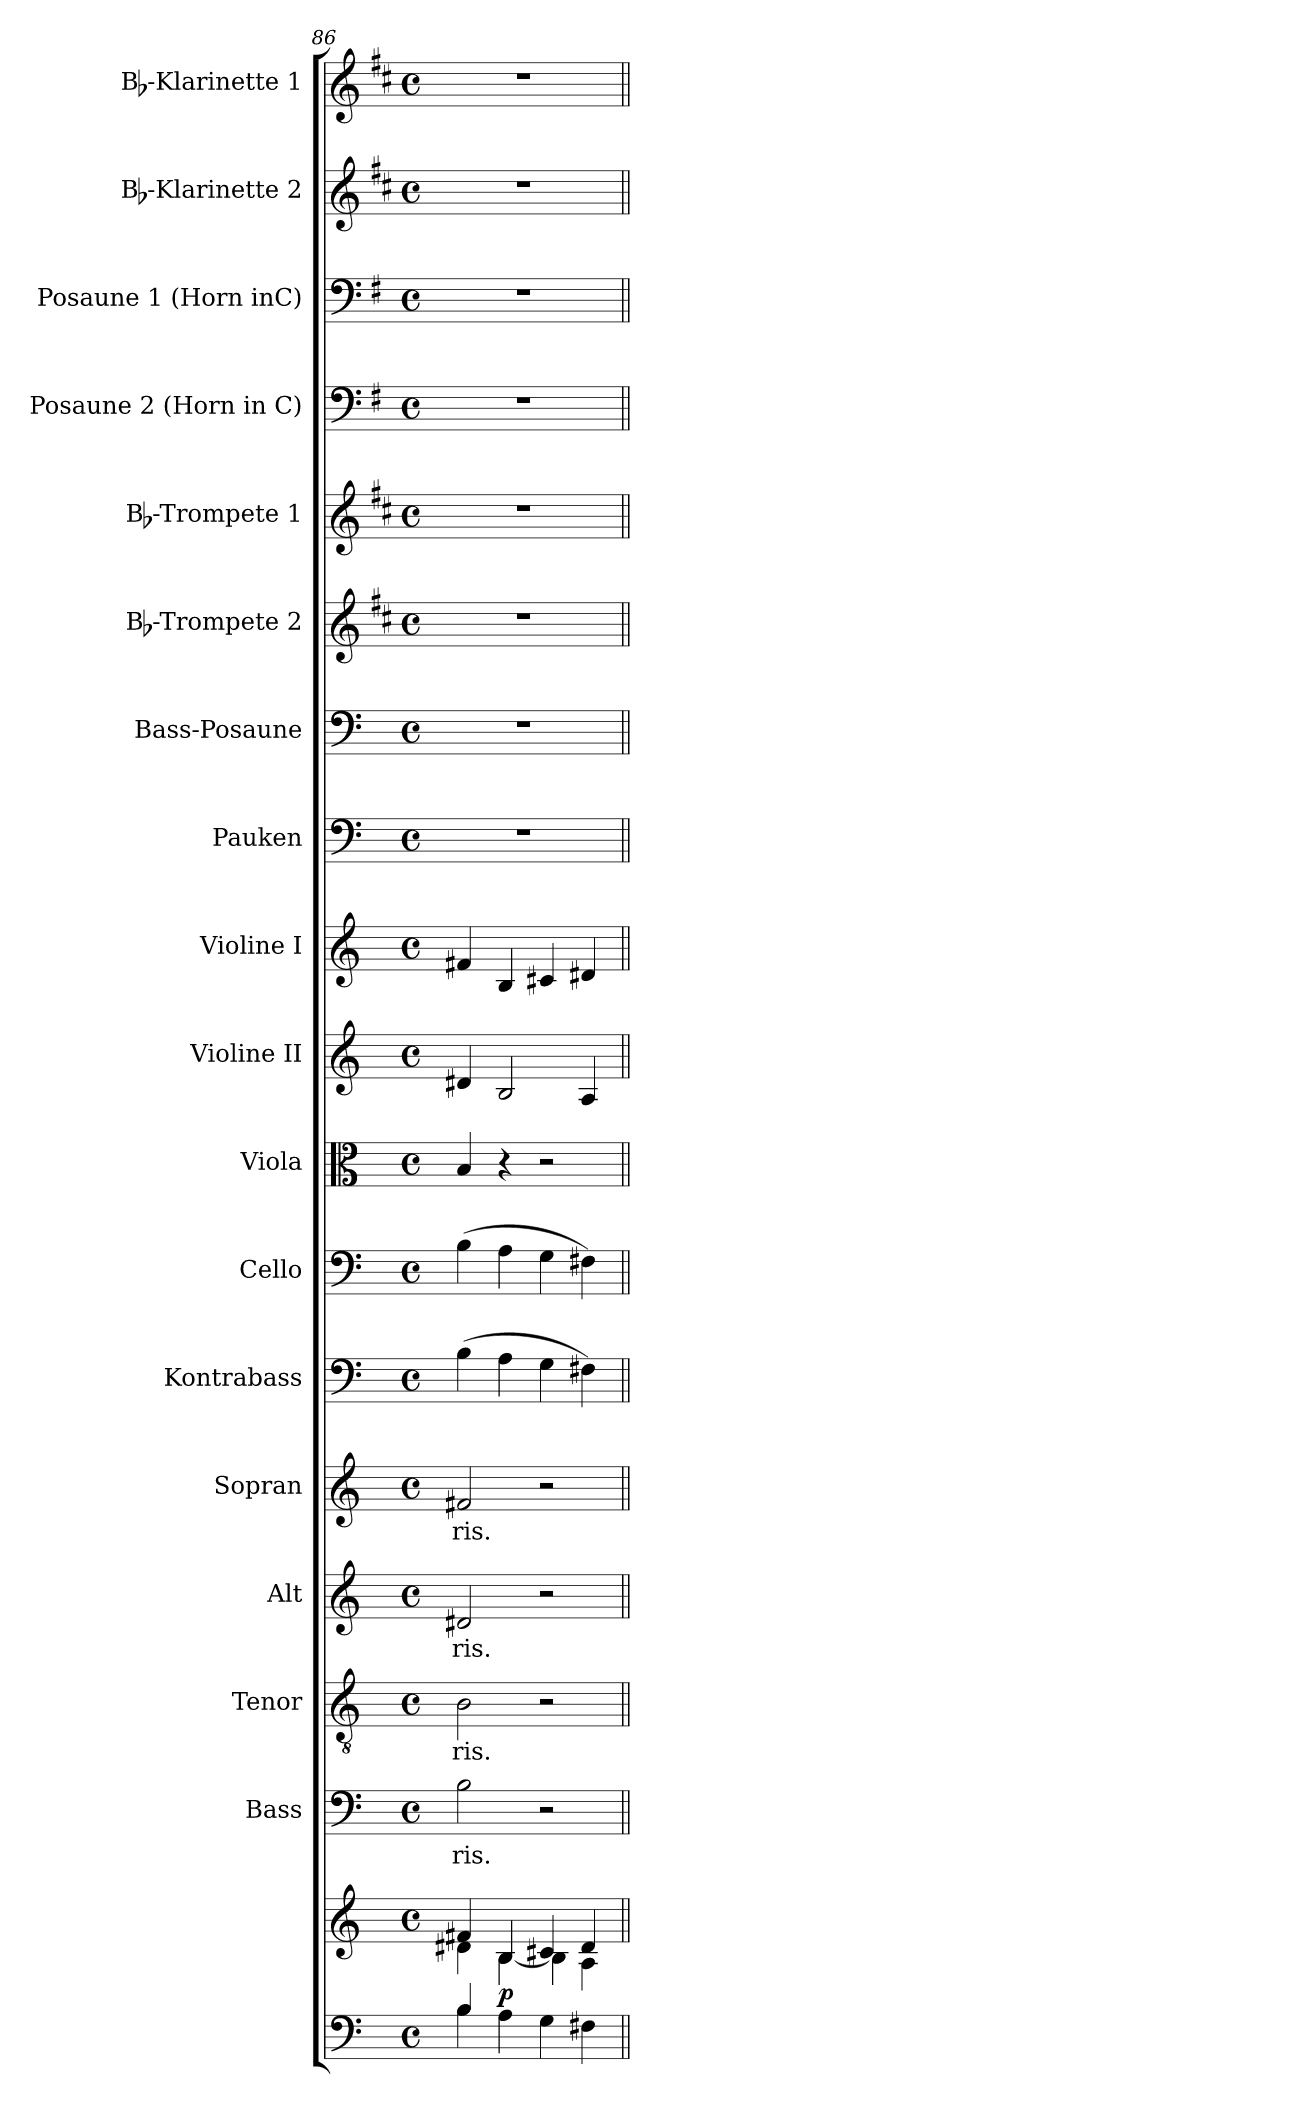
**kern	**kern	**dynam	**kern	**text	**kern	**text	**kern	**text	**kern	**text	**kern	**kern	**kern	**kern	**kern	**kern	**kern	**kern	**kern	**kern	**kern	**kern	**kern
*part18	*part18	*part18	*part17	*part17	*part16	*part16	*part15	*part15	*part14	*part14	*part13	*part12	*part11	*part10	*part9	*part8	*part7	*part6	*part5	*part4	*part3	*part2	*part1
*staff19	*staff18	*staff18/19	*staff17	*staff17	*staff16	*staff16	*staff15	*staff15	*staff14	*staff14	*staff13	*staff12	*staff11	*staff10	*staff9	*staff8	*staff7	*staff6	*staff5	*staff4	*staff3	*staff2	*staff1
*	*	*	*I"Bass	*	*I"Tenor	*	*I"Alt	*	*I"Sopran	*	*I"Kontrabass	*I"Cello	*I"Viola	*I"Violine II	*I"Violine I	*I"Pauken	*I"Bass-Posaune	*I"Bb-Trompete 2	*I"Bb-Trompete 1	*I"Posaune 2 (Horn in C)	*I"Posaune 1 (Horn inC)	*I"Bb-Klarinette 2	*I"Bb-Klarinette 1
*	*	*	*I'B.	*	*I'T.	*	*I'A.	*	*I'S.	*	*I'Kb.	*	*I'Vla.	*I'Vl. II	*I'Vl. I	*I'Pk.	*I'B-Pos.	*I'Bb Trp. 2	*I'Bb Trp. 1	*I'Pos. 2	*I'Pos. 1	*I'Bb Kl. 2	*I'Bb Kl. 1
*clefF4	*clefG2	*	*clefF4	*	*clefGv2	*	*clefG2	*	*clefG2	*	*clefF4	*clefF4	*clefC3	*clefG2	*clefG2	*clefF4	*clefF4	*clefG2	*clefG2	*clefF4	*clefF4	*clefG2	*clefG2
*	*	*	*	*	*	*	*	*	*	*	*ITrd7c12	*	*	*	*	*	*	*ITrd1c2	*ITrd1c2	*ITrd4c7	*ITrd4c7	*ITrd1c2	*ITrd1c2
*k[]	*k[]	*	*k[]	*	*k[]	*	*k[]	*	*k[]	*	*k[]	*k[]	*k[]	*k[]	*k[]	*k[]	*k[]	*k[]	*k[]	*k[]	*k[]	*k[]	*k[]
*C:	*C:	*	*C:	*	*C:	*	*C:	*	*C:	*	*C:	*C:	*C:	*C:	*C:	*C:	*C:	*C:	*C:	*C:	*C:	*C:	*C:
*M4/4	*M4/4	*	*M4/4	*	*M4/4	*	*M4/4	*	*M4/4	*	*M4/4	*M4/4	*M4/4	*M4/4	*M4/4	*M4/4	*M4/4	*M4/4	*M4/4	*M4/4	*M4/4	*M4/4	*M4/4
*met(c)	*met(c)	*	*met(c)	*	*met(c)	*	*met(c)	*	*met(c)	*	*met(c)	*met(c)	*met(c)	*met(c)	*met(c)	*met(c)	*met(c)	*met(c)	*met(c)	*met(c)	*met(c)	*met(c)	*met(c)
=86	=86	=86	=86	=86	=86	=86	=86	=86	=86	=86	=86	=86	=86	=86	=86	=86	=86	=86	=86	=86	=86	=86	=86
*^	*^	*	*	*	*	*	*	*	*	*	*	*	*	*	*	*	*	*	*	*	*	*	*
!	!	!	!	!	!	!LO:LY:b	!	!LO:LY:b	!	!LO:LY:b	!	!LO:LY:b	!	!	!	!	!	!	!	!	!	!	!	!	!
4B/	4B\	4f#X/	4d#X\	.	2B\	-ris.	2B\	-ris.	2d#X/	-ris.	2f#X/	-ris.	(>4BB\	(>4B\	4B/	4d#X/	4f#X/	1r	1r	1r	1r	1r	1r	1r	1r
!	!	!	!	!LO:DY:b	!	!	!	!	!	!	!	!	!	!	!	!	!	!	!	!	!	!	!	!	!
2.ryy	4A\	4B/	[<4B\	p	.	.	.	.	.	.	.	.	4AA\	4A\	4r	2B/	4B/	.	.	.	.	.	.	.	.
.	4G\	4c#X/	4B\]	.	2r	.	2r	.	2r	.	2r	.	4GG\	4G\	2r	.	4c#X/	.	.	.	.	.	.	.	.
.	4F#X\	4d#/	4A\	.	.	.	.	.	.	.	.	.	4FF#X\)	4F#X\)	.	4A/	4d#X/	.	.	.	.	.	.	.	.
*v	*v	*	*	*	*	*	*	*	*	*	*	*	*	*	*	*	*	*	*	*	*	*	*	*	*
*	*v	*v	*	*	*	*	*	*	*	*	*	*	*	*	*	*	*	*	*	*	*	*	*	*
=||	=||	=||	=||	=||	=||	=||	=||	=||	=||	=||	=||	=||	=||	=||	=||	=||	=||	=||	=||	=||	=||	=||	=||
*-	*-	*-	*-	*-	*-	*-	*-	*-	*-	*-	*-	*-	*-	*-	*-	*-	*-	*-	*-	*-	*-	*-	*-
